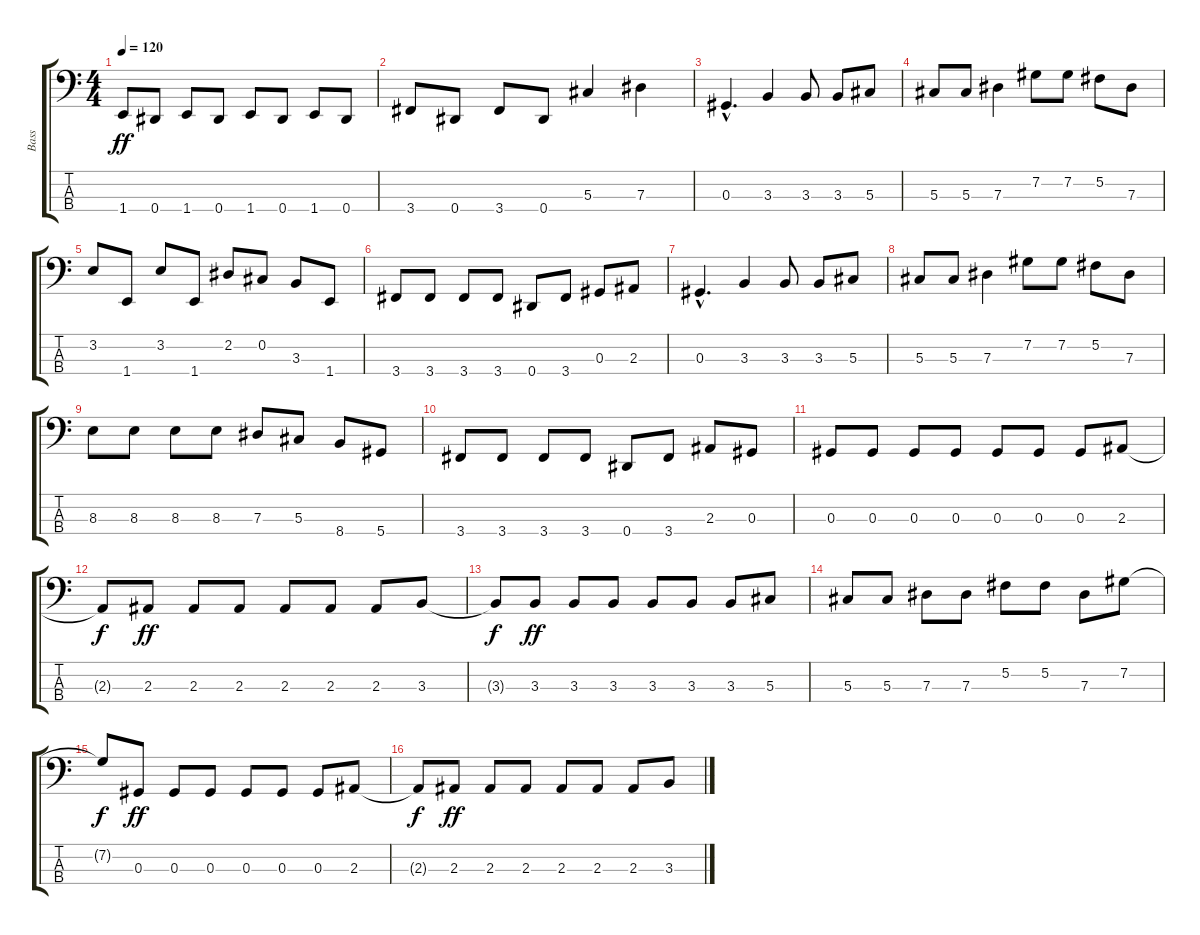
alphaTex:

\track ("Bass" "Bass") {instrument electricbassfinger}
\staff {score tabs}
\tuning (Gb2 Db2 Ab1 Eb1) {hide}
\ts (4 4)
\tempo 120
\clef f4
\ks c
1.4.8{dy ff} 0.4.8 1.4.8 0.4.8 1.4.8 0.4.8 1.4.8 0.4.8 |
3.4.8 0.4.8 3.4.8 0.4.8 5.3.4 7.3.4 |
0.3{hac}.4{d} 3.3.4 3.3.8 3.3.8 5.3.8 |
5.3.8 5.3.8 7.3.4 7.2.8 7.2.8 5.2.8 7.3.8 |
3.2.8 1.4.8 3.2.8 1.4.8 2.2.8 0.2.8 3.3.8 1.4.8 |
3.4.8 3.4.8 3.4.8 3.4.8 0.4.8 3.4.8 0.3.8 2.3.8 |
0.3{hac}.4{d} 3.3.4 3.3.8 3.3.8 5.3.8 |
5.3.8 5.3.8 7.3.4 7.2.8 7.2.8 5.2.8 7.3.8 |
8.3.8 8.3.8 8.3.8 8.3.8 7.3.8 5.3.8 8.4.8 5.4.8 |
3.4.8 3.4.8 3.4.8 3.4.8 0.4.8 3.4.8 2.3.8 0.3.8 |
0.3.8 0.3.8 0.3.8 0.3.8 0.3.8 0.3.8 0.3.8 2.3.8 |
2.3{t}.8{dy f} 2.3.8{dy ff} 2.3.8 2.3.8 2.3.8 2.3.8 2.3.8 3.3.8 |
3.3{t}.8{dy f} 3.3.8{dy ff} 3.3.8 3.3.8 3.3.8 3.3.8 3.3.8 5.3.8 |
5.3.8 5.3.8 7.3.8 7.3.8 5.2.8 5.2.8 7.3.8 7.2.8 |
7.2{t}.8{dy f} 0.3.8{dy ff} 0.3.8 0.3.8 0.3.8 0.3.8 0.3.8 2.3.8 |
2.3{t}.8{dy f} 2.3.8{dy ff} 2.3.8 2.3.8 2.3.8 2.3.8 2.3.8 3.3.8
